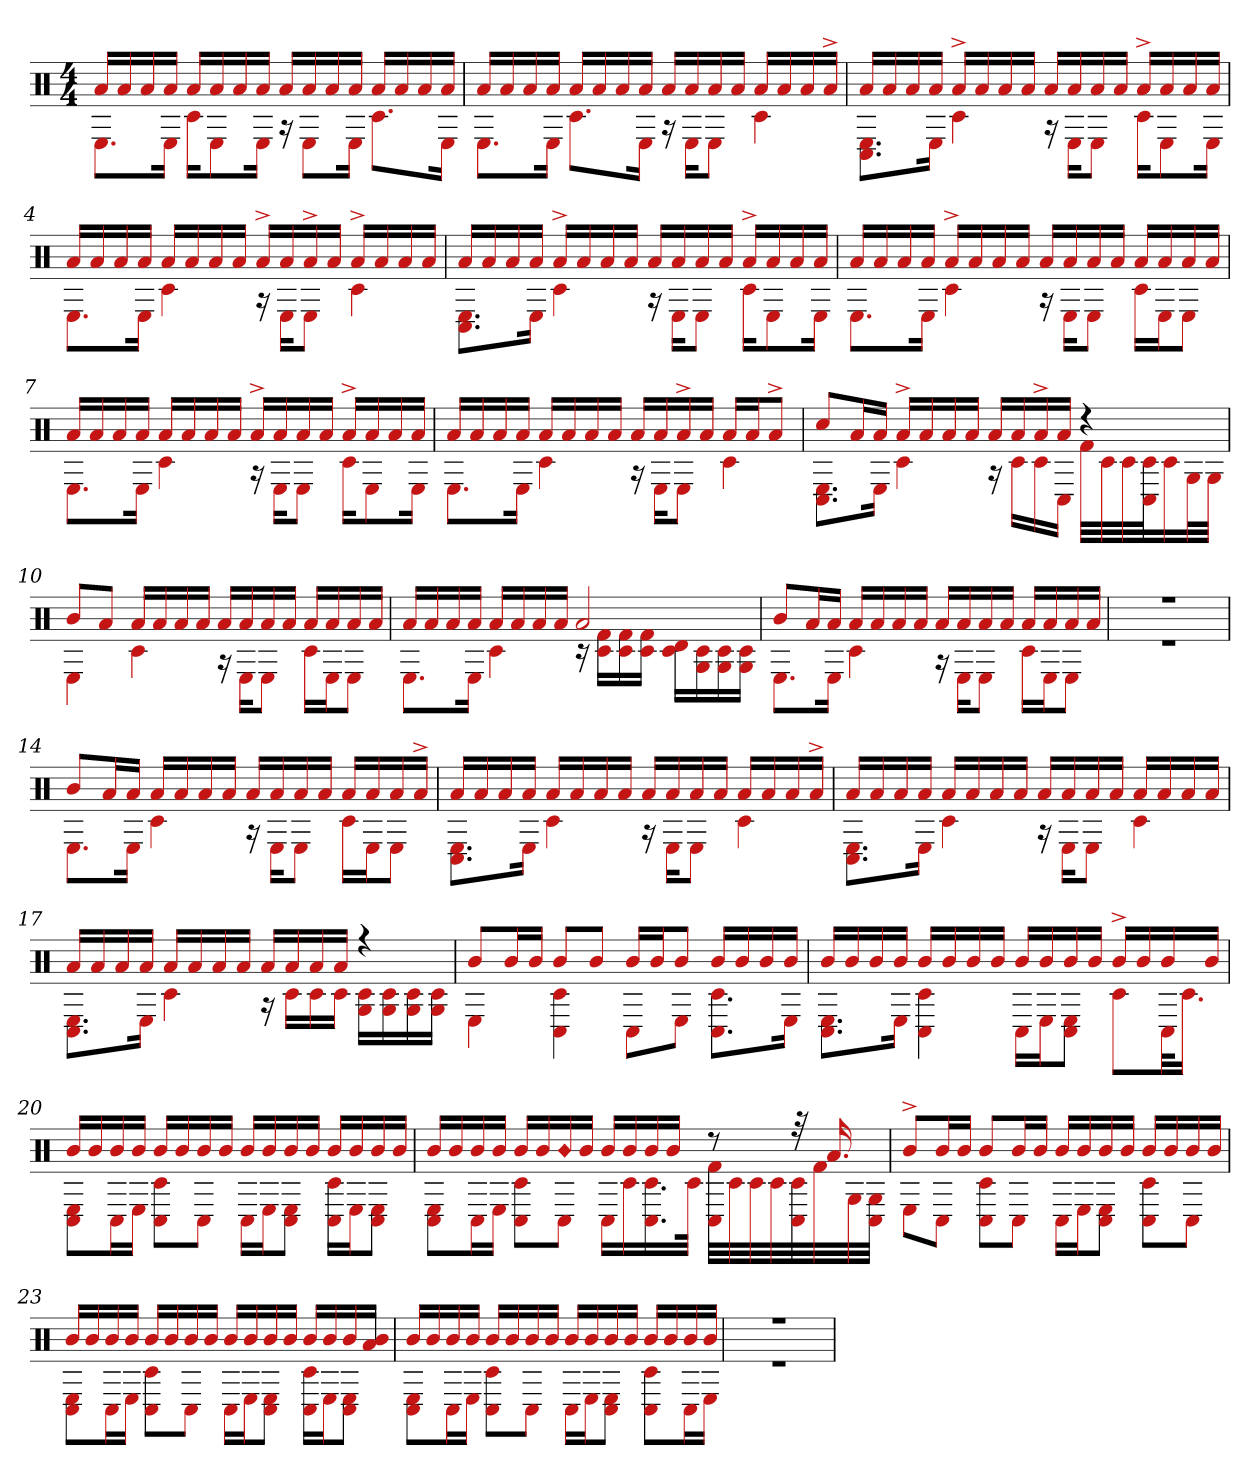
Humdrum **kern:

**kern
*part1
*staff1
*clefX
*k[]
*M4/4
=1
*^
16aLL	8.EL
16a	.
16a	.
16aJJ	16EJk
16aLL	16c#KL
16a	8E
16a	.
16aJJ	16EJk
16aLL	16r
16a	8EL
16a	.
16aJJ	16EJk
16aLL	8.c#L
16a	.
16a	.
16aJJ	16EJk
=2	=2
16aLL	8.EL
16a	.
16a	.
16aJJ	16EJk
16aLL	8.c#L
16a	.
16a	.
16aJJ	16EJk
16aLL	16r
16a	16EKL
16a	8EJ
16aJJ	.
16aLL	4c#
16a	.
16a	.
16a^JJ	.
=3	=3
16aLL	8.C# 8.EL
16a	.
16a	.
16aJJ	16EJk
16a^LL	4c#
16a	.
16a	.
16aJJ	.
16aLL	16r
16a	16EKL
16a	8EJ
16aJJ	.
16a^LL	16c#KL
16a	8E
16a	.
16aJJ	16EJk
=4	=4
16aLL	8.EL
16a	.
16a	.
16aJJ	16EJk
16aLL	4c#
16a	.
16a	.
16aJJ	.
16a^LL	16r
16a	16EKL
16a^	8EJ
16aJJ	.
16a^LL	4c#
16a	.
16a	.
16aJJ	.
=5	=5
16aLL	8.C# 8.EL
16a	.
16a	.
16aJJ	16EJk
16a^LL	4c#
16a	.
16a	.
16aJJ	.
16aLL	16r
16a	16EKL
16a	8EJ
16aJJ	.
16a^LL	16c#KL
16a	8E
16a	.
16aJJ	16EJk
=6	=6
16aLL	8.EL
16a	.
16a	.
16aJJ	16EJk
16a^LL	4c#
16a	.
16a	.
16aJJ	.
16aLL	16r
16a	16EKL
16a	8EJ
16aJJ	.
16aLL	16c#LL
16a	16EJ
16a	8EJ
16aJJ	.
=7	=7
16aLL	8.EL
16a	.
16a	.
16aJJ	16EJk
16aLL	4c#
16a	.
16a	.
16aJJ	.
16a^LL	16r
16a	16EKL
16a	8EJ
16aJJ	.
16a^LL	16c#KL
16a	8E
16a	.
16aJJ	16EJk
=8	=8
16aLL	8.EL
16a	.
16a	.
16aJJ	16EJk
16aLL	4c#
16a	.
16a	.
16aJJ	.
16aLL	16r
16a	16EKL
16a^	8EJ
16aJJ	.
16aLL	4c#
16aJ	.
8a^J	.
=9	=9
8cc#L	8.C# 8.EL
16aL	.
16aJJ	16EJk
16a^LL	4c#
16a	.
16a	.
16aJJ	.
16aLL	16r
16a	16c#LL
16a^	16c#
16aJJ	16C#JJ
4r	32f#LLL
.	32c#
.	32c#
.	32c# 32C#J
.	16c#
.	32GL
.	32GJJJ
=10	=10
8bL	4E
8aJ	.
16aLL	4c#
16a	.
16a	.
16aJJ	.
16aLL	16r
16a	16EKL
16a	8EJ
16aJJ	.
16aLL	16c#LL
16a	16EJ
16a	8EJ
16aJJ	.
=11	=11
16aLL	8.EL
16a	.
16a	.
16aJJ	16EJk
16aLL	4c#
16a	.
16a	.
16aJJ	.
2a	16r
.	16c# 16f#LL
.	16c# 16f#
.	16c# 16f#JJ
.	16c# 16dLL
.	16G 16c#
.	16c# 16G
.	16c# 16GJJ
=12	=12
8bL	8.EL
16aL	.
16aJJ	16EJk
16aLL	4c#
16a	.
16a	.
16aJJ	.
16aLL	16r
16a	16EKL
16a	8EJ
16aJJ	.
16aLL	16c#LL
16a	16EJ
16a	8EJ
16aJJ	.
=13	=13
1r	1r
=14	=14
8bL	8.EL
16aL	.
16aJJ	16EJk
16aLL	4c#
16a	.
16a	.
16aJJ	.
16aLL	16r
16a	16EKL
16a	8EJ
16aJJ	.
16aLL	16c#LL
16a	16EJ
16a	8EJ
16a^JJ	.
=15	=15
16aLL	8.C# 8.EL
16a	.
16a	.
16aJJ	16EJk
16aLL	4c#
16a	.
16a	.
16aJJ	.
16aLL	16r
16a	16EKL
16a	8EJ
16aJJ	.
16aLL	4c#
16a	.
16a	.
16a^JJ	.
=16	=16
16aLL	8.C# 8.EL
16a	.
16a	.
16aJJ	16EJk
16aLL	4c#
16a	.
16a	.
16aJJ	.
16aLL	16r
16a	16EKL
16a	8EJ
16aJJ	.
16aLL	4c#
16a	.
16a	.
16aJJ	.
=17	=17
16aLL	8.C# 8.EL
16a	.
16a	.
16aJJ	16EJk
16aLL	4c#
16a	.
16a	.
16aJJ	.
16aLL	16r
16a	16c#LL
16a	16c#
16aJJ	16c#JJ
4r	16G 16c#LL
.	16c# 16G
.	16c# 16G
.	16c# 16GJJ
=18	=18
8bL	4E
16bL	.
16bJJ	.
8bL	4C# 4c#
8bJ	.
16bLL	8C#L
16bJ	.
8bJ	8EJ
16bLL	8.C# 8.c#L
16b	.
16b	.
16bJJ	16EJk
=19	=19
16bLL	8.C# 8.EL
16b	.
16b	.
16bJJ	16EJk
16bLL	4C# 4c#
16b	.
16b	.
16bJJ	.
16bLL	16C#LL
16b	16EJ
16b	8C# 8EJ
16bJJ	.
16b^LL	8c#L
16b	.
16b	32C#kL
.	16.c#JJ
16bJJ	.
=20	=20
16bLL	8C# 8EL
16b	.
16b	16C#L
16bJJ	16EJJ
16bLL	8C# 8c#L
16b	.
16b	8C#J
16bJJ	.
16bLL	16C#LL
16b	16EJ
16b	8E 8C#J
16bJJ	.
16bLL	16C# 16c#LL
16b	16EJ
16b	8C# 8EJ
16bJJ	.
=21	=21
16bLL	8C# 8EL
16b	.
16b	16C#L
16bJJ	16EJJ
16bLL	8C# 8c#L
16b	.
!LO:N:head=diamond	!
16b	8C#J
16bJJ	.
16bLL	16C#LL
16b	16c#
16b	16.c# 16.C#
16bJJ	.
.	32c#JJk
8r	32C# 32f#LLL
.	32c#
.	32c#
.	32c#
32r	32c# 32C#
16.a	32f#
.	32G
.	32G 32C#JJJ
=22	=22
8b^L	8EL
16bL	8C#J
16bJJ	.
8bL	8C# 8c#L
16bL	8C#J
16bJJ	.
16bLL	16C#LL
16b	16EJ
16b	8C# 8EJ
16bJJ	.
16bLL	8C# 8c#L
16b	.
16b	8C#J
16bJJ	.
=23	=23
16bLL	8C# 8EL
16b	.
16b	16C#L
16bJJ	16EJJ
16bLL	8C# 8c#L
16b	.
16b	8C#J
16bJJ	.
16bLL	16C#LL
16b	16EJ
16b	8E 8C#J
16bJJ	.
16bLL	16c# 16C#LL
16b	16EJ
16b	8C# 8EJ
16a 16bJJ	.
=24	=24
16bLL	8C# 8EL
16b	.
16b	16C#L
16bJJ	16EJJ
16bLL	8c# 8C#L
16b	.
16b	8C#J
16bJJ	.
16bLL	16C#LL
16b	16EJ
16b	8C# 8EJ
16bJJ	.
16bLL	8C# 8c#L
16b	.
16b	16C#L
16bJJ	16EJJ
=25	=25
1r	1r
*v	*v
=
*-
